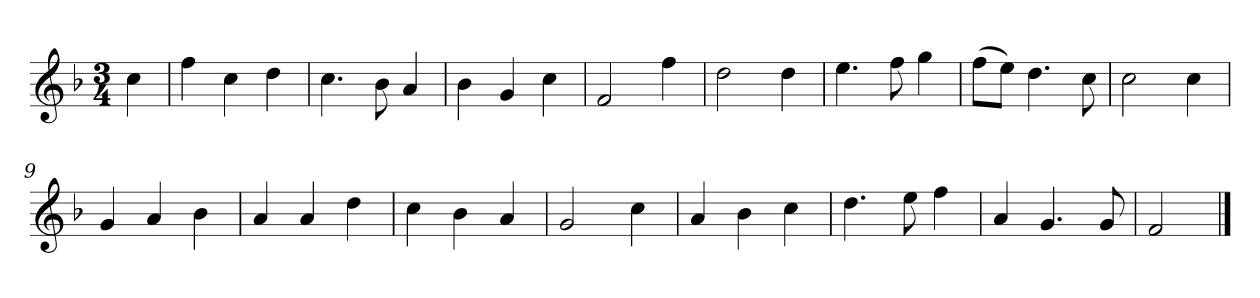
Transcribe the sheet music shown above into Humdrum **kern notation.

**kern
*part1
*staff1
*k[b-]
*M3/4
*MM120
=
4cc
=1
4ff
4cc
4dd
=2
4.cc
8b-
4a
=3
4b-
4g
4cc
=4
2f
4ff
=5
2dd
4dd
=6
4.ee
8ff
4gg
=7
(8ffL
8eeJ)
4.dd
8cc
=8
2cc
4cc
=9
4g
4a
4b-
=10
4a
4a
4dd
=11
4cc
4b-
4a
=12
2g
4cc
=13
4a
4b-
4cc
=14
4.dd
8ee
4ff
=15
4a
4.g
8g
=16
2f
==
*-
